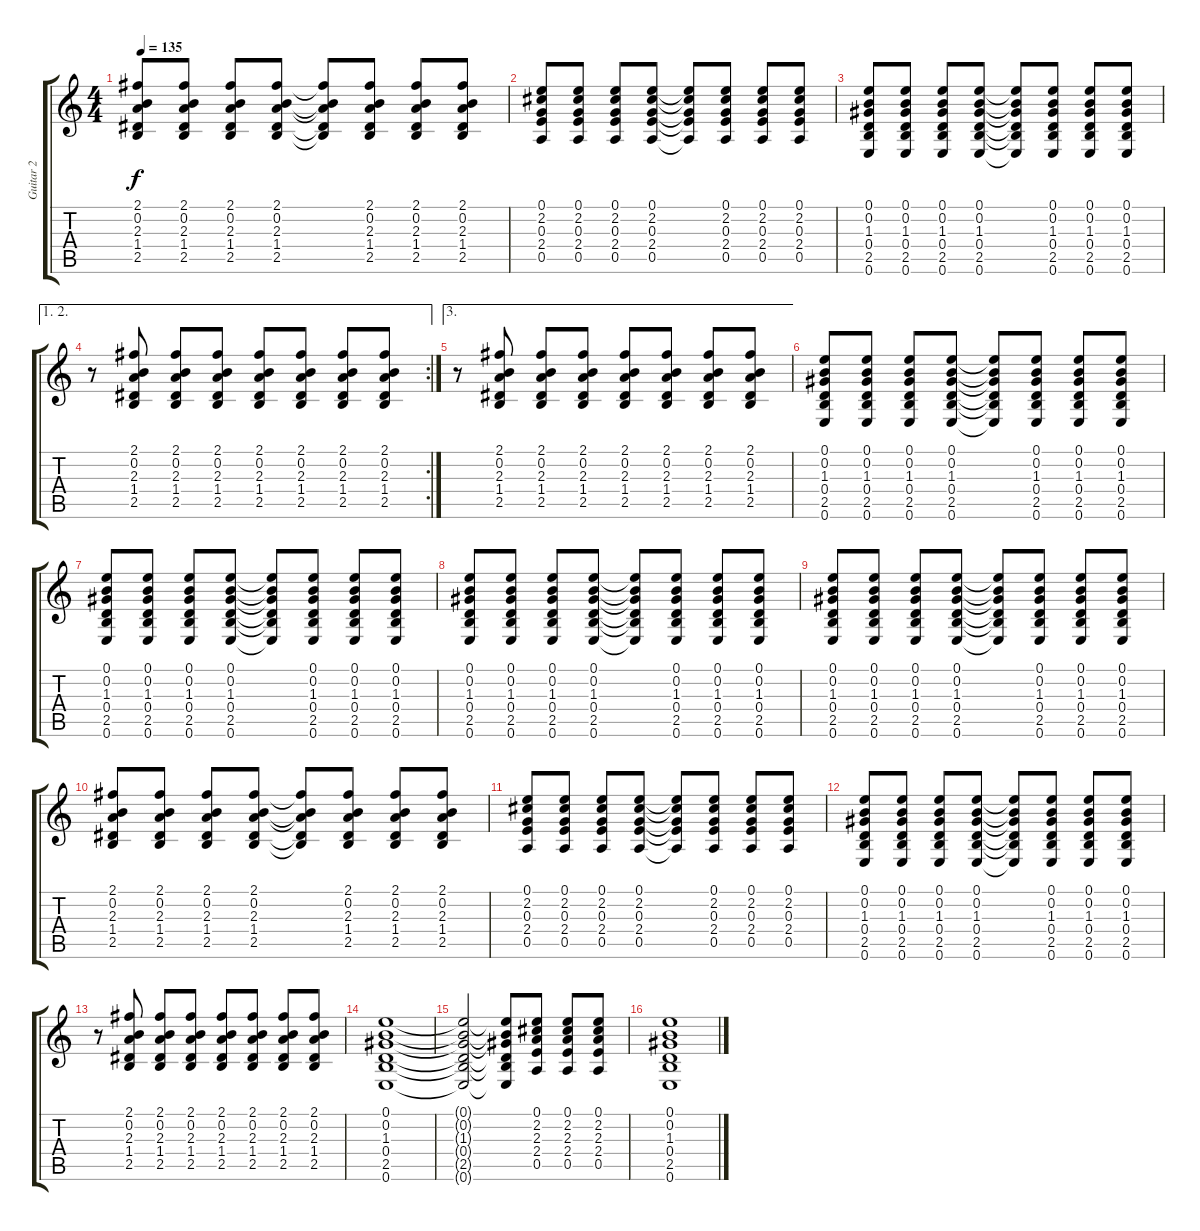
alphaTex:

\track ("Guitar 2" "Guitar 2") {instrument electricguitarclean}
\staff {score tabs}
\tuning (E4 B3 G3 D3 A2 E2) {hide}
\ts (4 4)
\tempo 135
\clef g2
\ks c
(2.1 0.2 2.3 1.4 2.5).8{dy f} (2.1 0.2 2.3 1.4 2.5).8 (2.1 0.2 2.3 1.4 2.5).8 (2.1 0.2 2.3 1.4 2.5).8 (2.1{t} 0.2{t} 2.3{t} 1.4{t} 2.5{t}).8 (2.1 0.2 2.3 1.4 2.5).8 (2.1 0.2 2.3 1.4 2.5).8 (2.1 0.2 2.3 1.4 2.5).8 |
(0.1 2.2 0.3 2.4 0.5).8 (0.1 2.2 0.3 2.4 0.5).8 (0.1 2.2 0.3 2.4 0.5).8 (0.1 2.2 0.3 2.4 0.5).8 (0.1{t} 2.2{t} 0.3{t} 2.4{t} 0.5{t}).8 (0.1 2.2 0.3 2.4 0.5).8 (0.1 2.2 0.3 2.4 0.5).8 (0.1 2.2 0.3 2.4 0.5).8 |
(0.1 0.2 1.3 0.4 2.5 0.6).8 (0.1 0.2 1.3 0.4 2.5 0.6).8 (0.1 0.2 1.3 0.4 2.5 0.6).8 (0.1 0.2 1.3 0.4 2.5 0.6).8 (0.1{t} 0.2{t} 1.3{t} 0.4{t} 2.5{t} 0.6{t}).8 (0.1 0.2 1.3 0.4 2.5 0.6).8 (0.1 0.2 1.3 0.4 2.5 0.6).8 (0.1 0.2 1.3 0.4 2.5 0.6).8 |
\ae (1 2)
\rc 2
r.8 (2.1 0.2 2.3 1.4 2.5).8 (2.1 0.2 2.3 1.4 2.5).8 (2.1 0.2 2.3 1.4 2.5).8 (2.1 0.2 2.3 1.4 2.5).8 (2.1 0.2 2.3 1.4 2.5).8 (2.1 0.2 2.3 1.4 2.5).8 (2.1 0.2 2.3 1.4 2.5).8 |
\ae 3
r.8 (2.1 0.2 2.3 1.4 2.5).8 (2.1 0.2 2.3 1.4 2.5).8 (2.1 0.2 2.3 1.4 2.5).8 (2.1 0.2 2.3 1.4 2.5).8 (2.1 0.2 2.3 1.4 2.5).8 (2.1 0.2 2.3 1.4 2.5).8 (2.1 0.2 2.3 1.4 2.5).8 |
(0.1 0.2 1.3 0.4 2.5 0.6).8 (0.1 0.2 1.3 0.4 2.5 0.6).8 (0.1 0.2 1.3 0.4 2.5 0.6).8 (0.1 0.2 1.3 0.4 2.5 0.6).8 (0.1{t} 0.2{t} 1.3{t} 0.4{t} 2.5{t} 0.6{t}).8 (0.1 0.2 1.3 0.4 2.5 0.6).8 (0.1 0.2 1.3 0.4 2.5 0.6).8 (0.1 0.2 1.3 0.4 2.5 0.6).8 |
(0.1 0.2 1.3 0.4 2.5 0.6).8 (0.1 0.2 1.3 0.4 2.5 0.6).8 (0.1 0.2 1.3 0.4 2.5 0.6).8 (0.1 0.2 1.3 0.4 2.5 0.6).8 (0.1{t} 0.2{t} 1.3{t} 0.4{t} 2.5{t} 0.6{t}).8 (0.1 0.2 1.3 0.4 2.5 0.6).8 (0.1 0.2 1.3 0.4 2.5 0.6).8 (0.1 0.2 1.3 0.4 2.5 0.6).8 |
(0.1 0.2 1.3 0.4 2.5 0.6).8 (0.1 0.2 1.3 0.4 2.5 0.6).8 (0.1 0.2 1.3 0.4 2.5 0.6).8 (0.1 0.2 1.3 0.4 2.5 0.6).8 (0.1{t} 0.2{t} 1.3{t} 0.4{t} 2.5{t} 0.6{t}).8 (0.1 0.2 1.3 0.4 2.5 0.6).8 (0.1 0.2 1.3 0.4 2.5 0.6).8 (0.1 0.2 1.3 0.4 2.5 0.6).8 |
(0.1 0.2 1.3 0.4 2.5 0.6).8 (0.1 0.2 1.3 0.4 2.5 0.6).8 (0.1 0.2 1.3 0.4 2.5 0.6).8 (0.1 0.2 1.3 0.4 2.5 0.6).8 (0.1{t} 0.2{t} 1.3{t} 0.4{t} 2.5{t} 0.6{t}).8 (0.1 0.2 1.3 0.4 2.5 0.6).8 (0.1 0.2 1.3 0.4 2.5 0.6).8 (0.1 0.2 1.3 0.4 2.5 0.6).8 |
(2.1 0.2 2.3 1.4 2.5).8 (2.1 0.2 2.3 1.4 2.5).8 (2.1 0.2 2.3 1.4 2.5).8 (2.1 0.2 2.3 1.4 2.5).8 (2.1{t} 0.2{t} 2.3{t} 1.4{t} 2.5{t}).8 (2.1 0.2 2.3 1.4 2.5).8 (2.1 0.2 2.3 1.4 2.5).8 (2.1 0.2 2.3 1.4 2.5).8 |
(0.1 2.2 0.3 2.4 0.5).8 (0.1 2.2 0.3 2.4 0.5).8 (0.1 2.2 0.3 2.4 0.5).8 (0.1 2.2 0.3 2.4 0.5).8 (0.1{t} 2.2{t} 0.3{t} 2.4{t} 0.5{t}).8 (0.1 2.2 0.3 2.4 0.5).8 (0.1 2.2 0.3 2.4 0.5).8 (0.1 2.2 0.3 2.4 0.5).8 |
(0.1 0.2 1.3 0.4 2.5 0.6).8 (0.1 0.2 1.3 0.4 2.5 0.6).8 (0.1 0.2 1.3 0.4 2.5 0.6).8 (0.1 0.2 1.3 0.4 2.5 0.6).8 (0.1{t} 0.2{t} 1.3{t} 0.4{t} 2.5{t} 0.6{t}).8 (0.1 0.2 1.3 0.4 2.5 0.6).8 (0.1 0.2 1.3 0.4 2.5 0.6).8 (0.1 0.2 1.3 0.4 2.5 0.6).8 |
r.8 (2.1 0.2 2.3 1.4 2.5).8 (2.1 0.2 2.3 1.4 2.5).8 (2.1 0.2 2.3 1.4 2.5).8 (2.1 0.2 2.3 1.4 2.5).8 (2.1 0.2 2.3 1.4 2.5).8 (2.1 0.2 2.3 1.4 2.5).8 (2.1 0.2 2.3 1.4 2.5).8 |
(0.1 0.2 1.3 0.4 2.5 0.6).1 |
(0.1{t} 0.2{t} 1.3{t} 0.4{t} 2.5{t} 0.6{t}).2 (0.1{t} 0.2{t} 1.3{t} 0.4{t} 2.5{t} 0.6{t}).8 (0.1 2.2 2.3 2.4 0.5).8 (0.1 2.2 2.3 2.4 0.5).8 (0.1 2.2 2.3 2.4 0.5).8 |
(0.1 0.2 1.3 0.4 2.5 0.6).1
